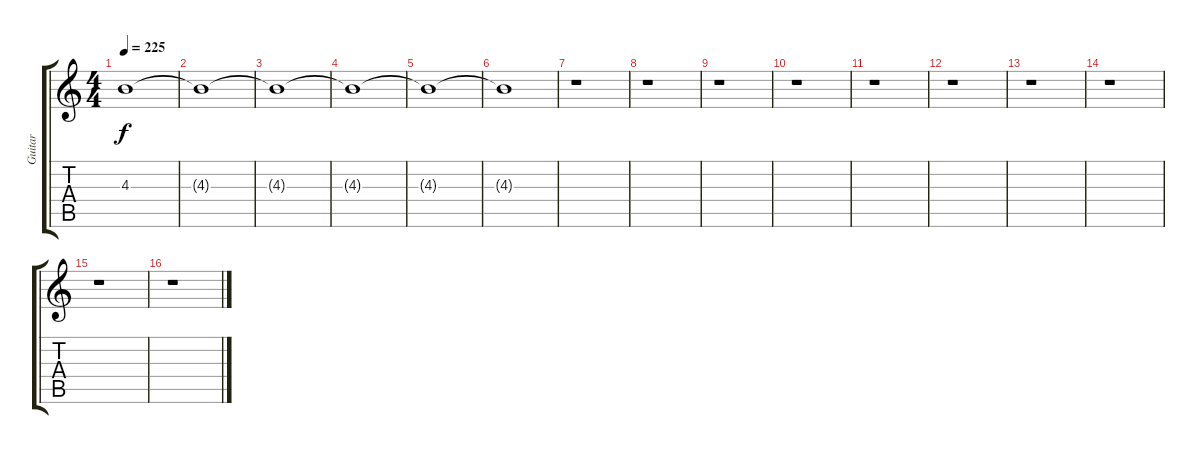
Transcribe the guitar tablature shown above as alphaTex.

\track ("Guitar" "Guitar") {instrument distortionguitar}
\staff {score tabs}
\tuning (E4 B3 G3 D3 A2 E2) {hide}
\ts (4 4)
\tempo 225
\clef g2
\ks c
4.3.1{dy f} |
4.3{t}.1 |
4.3{t}.1 |
4.3{t}.1 |
4.3{t}.1 |
4.3{t}.1 |
r.1 |
r.1 |
r.1 |
r.1 |
r.1 |
r.1 |
r.1 |
r.1 |
r.1 |
r.1
